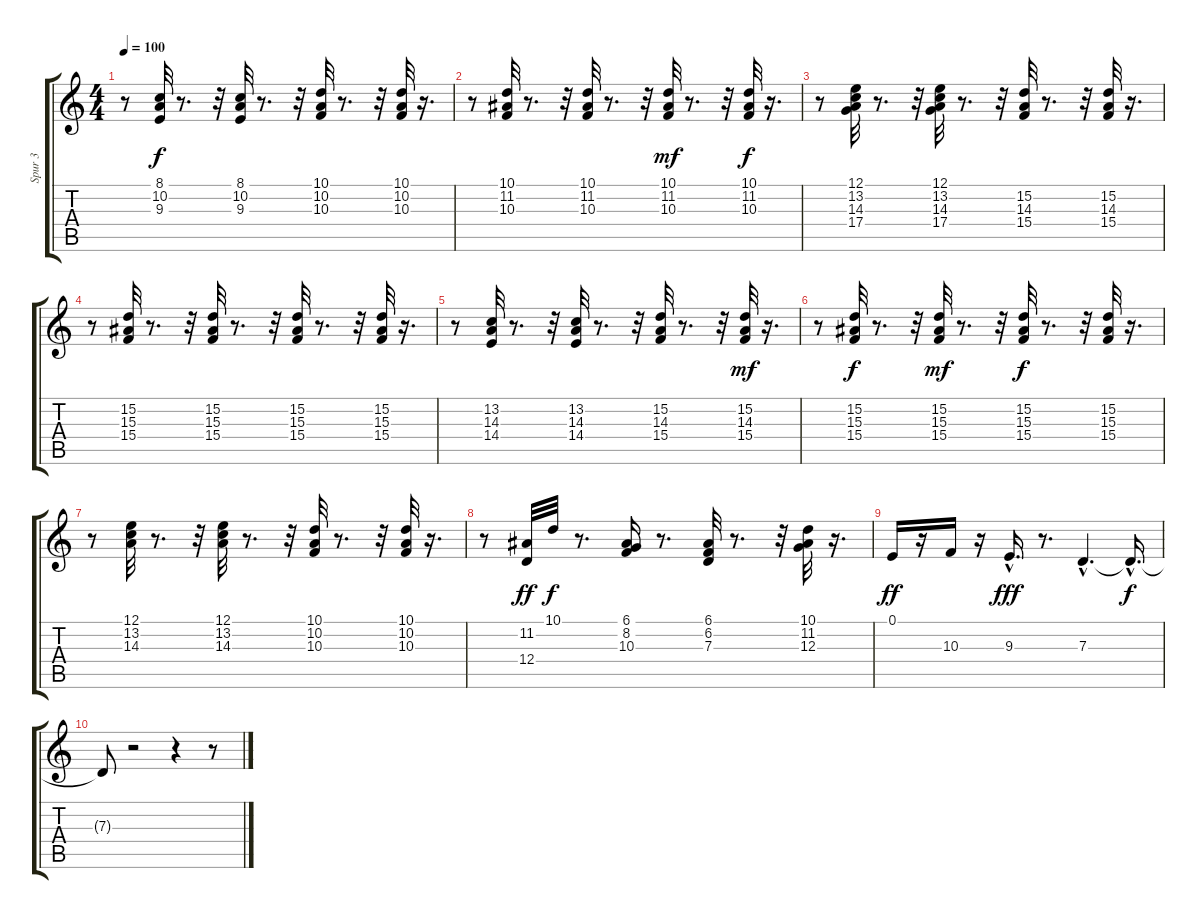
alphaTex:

\track ("Spur 3" "Spur 3") {instrument pizzicatostrings}
\staff {score tabs}
\tuning (E4 B3 G3 D3 A2 E2) {hide}
\ts (4 4)
\tempo 100
\clef g2
\ks c
r.8{dy f} (8.1 10.2 9.3).32 r.8{d} r.32 (8.1 10.2 9.3).32 r.8{d} r.32 (10.1 10.2 10.3).32 r.8{d} r.32 (10.1 10.2 10.3).32 r.16{d} |
r.8 (10.1 11.2 10.3).32 r.8{d} r.32 (10.1 11.2 10.3).32 r.8{d} r.32 (10.1 11.2 10.3).32{dy mf} r.8{d} r.32 (10.1 11.2 10.3).32{dy f} r.16{d} |
r.8 (12.1 13.2 14.3 17.4).32 r.8{d} r.32 (12.1 13.2 14.3 17.4).32 r.8{d} r.32 (15.2 14.3 15.4).32 r.8{d} r.32 (15.2 14.3 15.4).32 r.16{d} |
r.8 (15.2 15.3 15.4).32 r.8{d} r.32 (15.2 15.3 15.4).32 r.8{d} r.32 (15.2 15.3 15.4).32 r.8{d} r.32 (15.2 15.3 15.4).32 r.16{d} |
r.8 (13.2 14.3 14.4).32 r.8{d} r.32 (13.2 14.3 14.4).32 r.8{d} r.32 (15.2 14.3 15.4).32 r.8{d} r.32 (15.2 14.3 15.4).32{dy mf} r.16{d} |
r.8 (15.2 15.3 15.4).32{dy f} r.8{d} r.32 (15.2 15.3 15.4).32{dy mf} r.8{d} r.32 (15.2 15.3 15.4).32{dy f} r.8{d} r.32 (15.2 15.3 15.4).32 r.16{d} |
r.8 (12.1 13.2 14.3).32 r.8{d} r.32 (12.1 13.2 14.3).32 r.8{d} r.32 (10.1 10.2 10.3).32 r.8{d} r.32 (10.1 10.2 10.3).32 r.16{d} |
r.8 (11.2 12.4).32{dy ff} 10.1.32{dy f} r.8{d} (6.1 8.2 10.3).16 r.8{d} (6.1 6.2 7.3).32 r.8{d} r.32 (10.1 11.2 12.3).32 r.16{d} |
0.1.16{dy ff} r.16 10.3.16 r.16 9.3{hac}.16{d dy fff} r.8{d} 7.3{hac}.4{d} 7.3{hac t}.16{d dy f} |
7.3{t}.8 r.2 r.4 r.8
